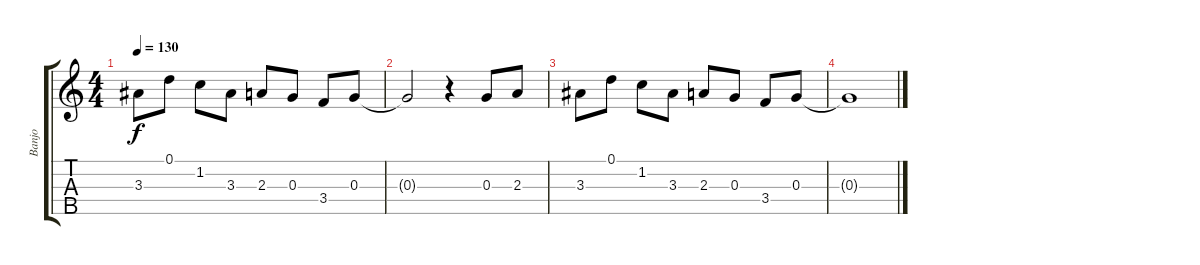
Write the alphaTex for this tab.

\track ("Banjo" "Banjo") {instrument banjo}
\staff {score tabs}
\tuning (D4 B3 G3 D3 G4) {hide}
\displaytranspose 12
\ts (4 4)
\tempo 130
\clef g2
\ks c
3.3.8{dy f} 0.1.8 1.2.8 3.3.8 2.3.8 0.3.8 3.4.8 0.3.8 |
0.3{t}.2 r.4 0.3.8 2.3.8 |
3.3.8 0.1.8 1.2.8 3.3.8 2.3.8 0.3.8 3.4.8 0.3.8 |
0.3{t}.1
